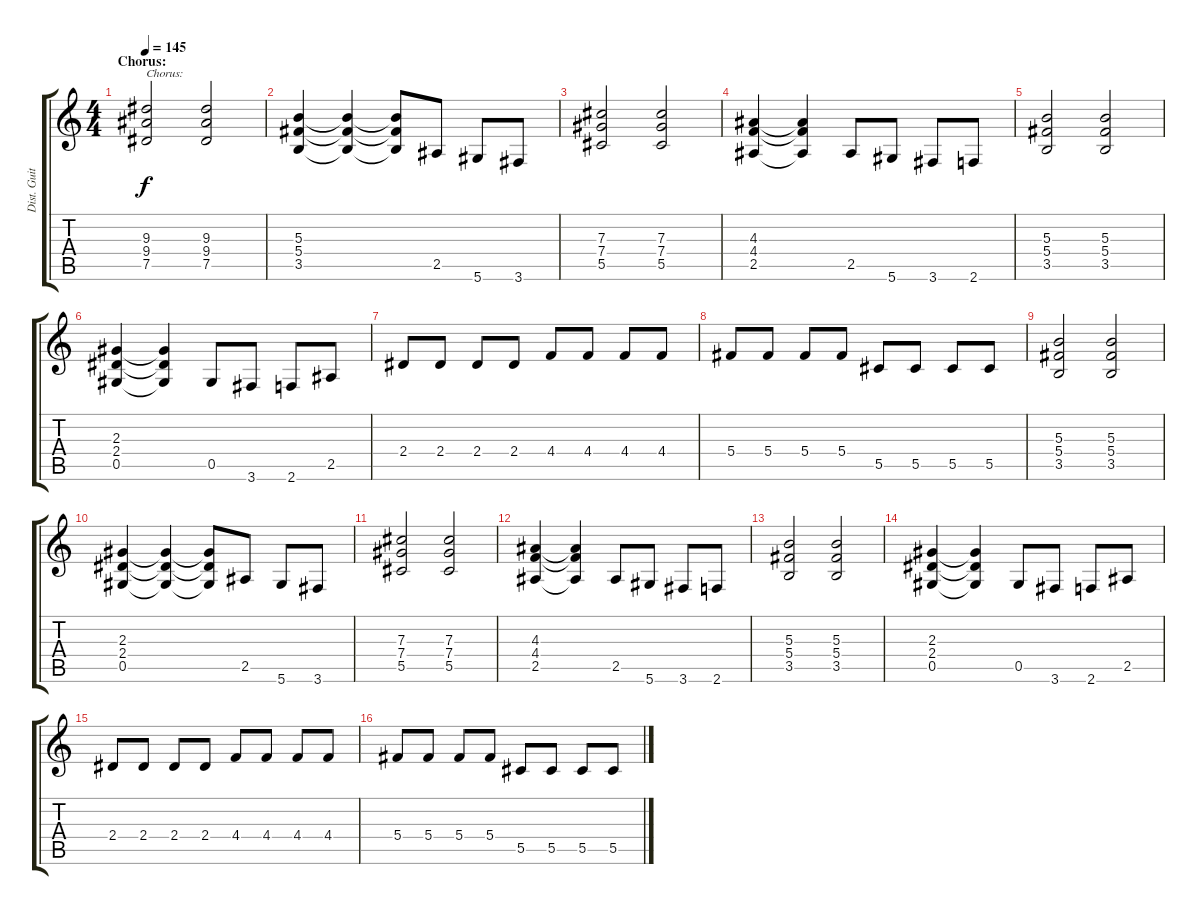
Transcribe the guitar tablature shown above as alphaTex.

\track ("Dist. Guitar 1" "Dist. Guit") {instrument distortionguitar}
\staff {score tabs}
\tuning (Eb4 Bb3 Gb3 Db3 Ab2 Eb2) {hide}
\ts (4 4)
\section ("" "Chorus:")
\tempo 145
\clef g2
\ks c
(9.3 9.4 7.5).2{txt "Chorus:" dy f} (9.3 9.4 7.5).2 |
(5.3 5.4 3.5).4 (5.3{t} 5.4{t} 3.5{t}).4 (5.3{t} 5.4{t} 3.5{t}).8 2.5.8 5.6.8 3.6.8 |
(7.3 7.4 5.5).2 (7.3 7.4 5.5).2 |
(4.3 4.4 2.5).4 (4.3{t} 4.4{t} 2.5{t}).4 2.5.8 5.6.8 3.6.8 2.6.8 |
(5.3 5.4 3.5).2 (5.3 5.4 3.5).2 |
(2.3 2.4 0.5).4 (2.3{t} 2.4{t} 0.5{t}).4 0.5.8 3.6.8 2.6.8 2.5.8 |
2.4.8 2.4.8 2.4.8 2.4.8 4.4.8 4.4.8 4.4.8 4.4.8 |
5.4.8 5.4.8 5.4.8 5.4.8 5.5.8 5.5.8 5.5.8 5.5.8 |
(5.3 5.4 3.5).2 (5.3 5.4 3.5).2 |
(2.3 2.4 0.5).4 (2.3{t} 2.4{t} 0.5{t}).4 (2.3{t} 2.4{t} 0.5{t}).8 2.5.8 5.6.8 3.6.8 |
(7.3 7.4 5.5).2 (7.3 7.4 5.5).2 |
(4.3 4.4 2.5).4 (4.3{t} 4.4{t} 2.5{t}).4 2.5.8 5.6.8 3.6.8 2.6.8 |
(5.3 5.4 3.5).2 (5.3 5.4 3.5).2 |
(2.3 2.4 0.5).4 (2.3{t} 2.4{t} 0.5{t}).4 0.5.8 3.6.8 2.6.8 2.5.8 |
2.4.8 2.4.8 2.4.8 2.4.8 4.4.8 4.4.8 4.4.8 4.4.8 |
5.4.8 5.4.8 5.4.8 5.4.8 5.5.8 5.5.8 5.5.8 5.5.8
